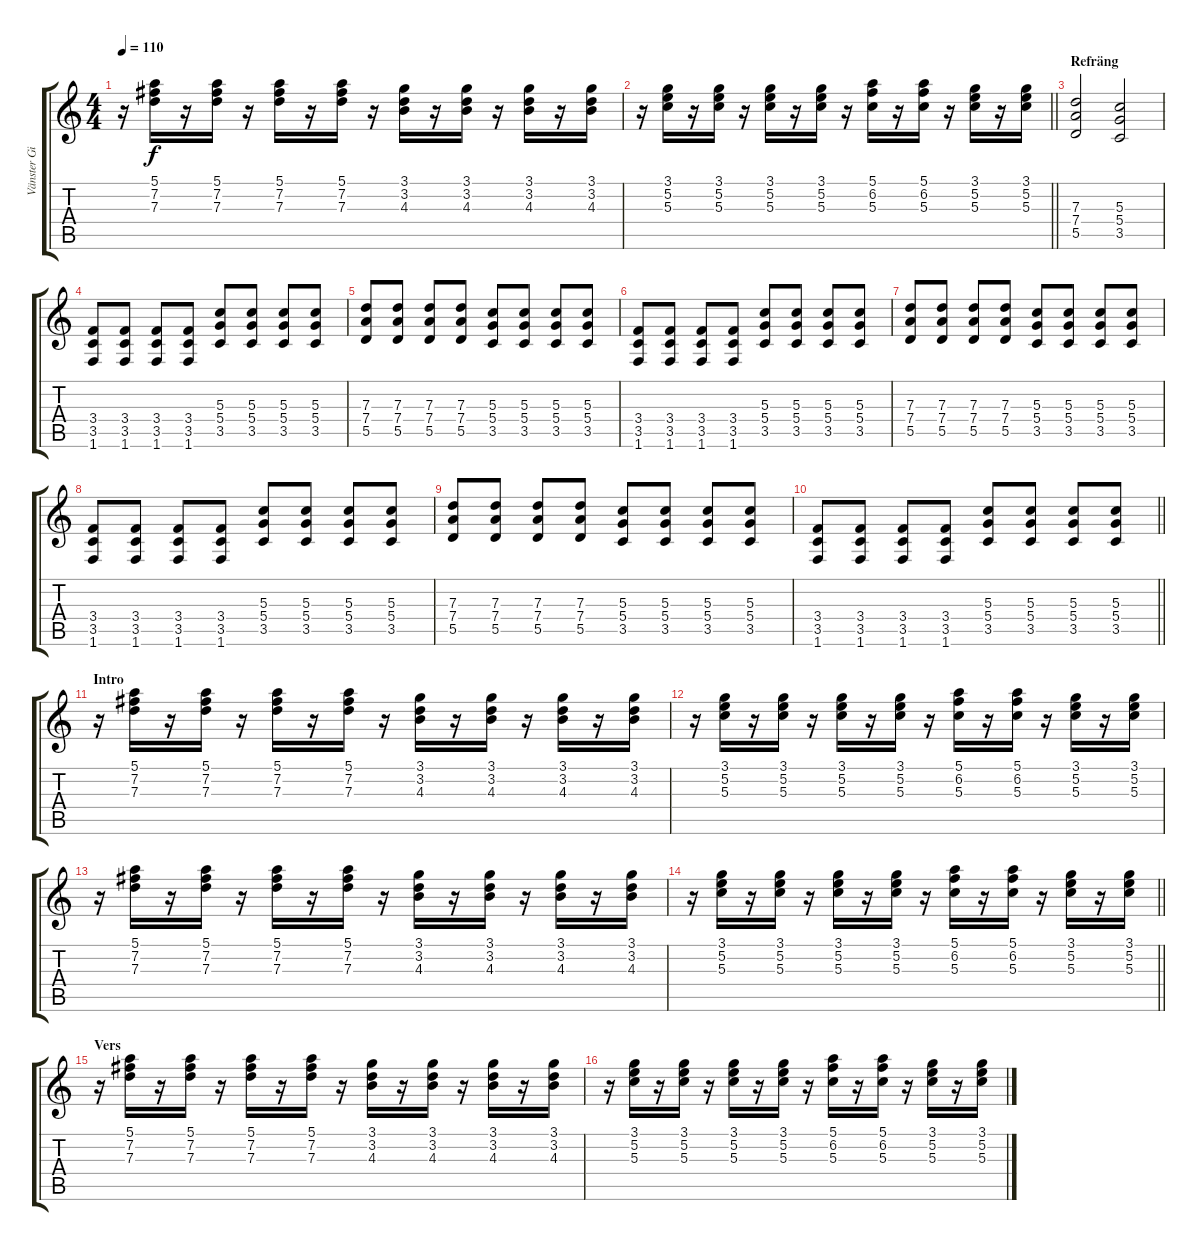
\track ("Vänster Gitarr - Mathias" "Vänster Gi") {instrument distortionguitar}
\staff {score tabs}
\tuning (E4 B3 G3 D3 A2 E2) {hide}
\ts (4 4)
\tempo 110
\clef g2
\ks c
r.16{dy f} (5.1 7.2 7.3).16 r.16 (5.1 7.2 7.3).16 r.16 (5.1 7.2 7.3).16 r.16 (5.1 7.2 7.3).16 r.16 (3.1 3.2 4.3).16 r.16 (3.1 3.2 4.3).16 r.16 (3.1 3.2 4.3).16 r.16 (3.1 3.2 4.3).16 |
\barLineRight lightlight
r.16 (3.1 5.2 5.3).16 r.16 (3.1 5.2 5.3).16 r.16 (3.1 5.2 5.3).16 r.16 (3.1 5.2 5.3).16 r.16 (5.1 6.2 5.3).16 r.16 (5.1 6.2 5.3).16 r.16 (3.1 5.2 5.3).16 r.16 (3.1 5.2 5.3).16 |
\section ("" "Refräng")
(7.3 7.4 5.5).2 (5.3 5.4 3.5).2 |
(3.4 3.5 1.6).8 (3.4 3.5 1.6).8 (3.4 3.5 1.6).8 (3.4 3.5 1.6).8 (5.3 5.4 3.5).8 (5.3 5.4 3.5).8 (5.3 5.4 3.5).8 (5.3 5.4 3.5).8 |
(7.3 7.4 5.5).8 (7.3 7.4 5.5).8 (7.3 7.4 5.5).8 (7.3 7.4 5.5).8 (5.3 5.4 3.5).8 (5.3 5.4 3.5).8 (5.3 5.4 3.5).8 (5.3 5.4 3.5).8 |
(3.4 3.5 1.6).8 (3.4 3.5 1.6).8 (3.4 3.5 1.6).8 (3.4 3.5 1.6).8 (5.3 5.4 3.5).8 (5.3 5.4 3.5).8 (5.3 5.4 3.5).8 (5.3 5.4 3.5).8 |
(7.3 7.4 5.5).8 (7.3 7.4 5.5).8 (7.3 7.4 5.5).8 (7.3 7.4 5.5).8 (5.3 5.4 3.5).8 (5.3 5.4 3.5).8 (5.3 5.4 3.5).8 (5.3 5.4 3.5).8 |
(3.4 3.5 1.6).8 (3.4 3.5 1.6).8 (3.4 3.5 1.6).8 (3.4 3.5 1.6).8 (5.3 5.4 3.5).8 (5.3 5.4 3.5).8 (5.3 5.4 3.5).8 (5.3 5.4 3.5).8 |
(7.3 7.4 5.5).8 (7.3 7.4 5.5).8 (7.3 7.4 5.5).8 (7.3 7.4 5.5).8 (5.3 5.4 3.5).8 (5.3 5.4 3.5).8 (5.3 5.4 3.5).8 (5.3 5.4 3.5).8 |
\barLineRight lightlight
(3.4 3.5 1.6).8 (3.4 3.5 1.6).8 (3.4 3.5 1.6).8 (3.4 3.5 1.6).8 (5.3 5.4 3.5).8 (5.3 5.4 3.5).8 (5.3 5.4 3.5).8 (5.3 5.4 3.5).8 |
\section ("" "Intro")
r.16 (5.1 7.2 7.3).16 r.16 (5.1 7.2 7.3).16 r.16 (5.1 7.2 7.3).16 r.16 (5.1 7.2 7.3).16 r.16 (3.1 3.2 4.3).16 r.16 (3.1 3.2 4.3).16 r.16 (3.1 3.2 4.3).16 r.16 (3.1 3.2 4.3).16 |
r.16 (3.1 5.2 5.3).16 r.16 (3.1 5.2 5.3).16 r.16 (3.1 5.2 5.3).16 r.16 (3.1 5.2 5.3).16 r.16 (5.1 6.2 5.3).16 r.16 (5.1 6.2 5.3).16 r.16 (3.1 5.2 5.3).16 r.16 (3.1 5.2 5.3).16 |
r.16 (5.1 7.2 7.3).16 r.16 (5.1 7.2 7.3).16 r.16 (5.1 7.2 7.3).16 r.16 (5.1 7.2 7.3).16 r.16 (3.1 3.2 4.3).16 r.16 (3.1 3.2 4.3).16 r.16 (3.1 3.2 4.3).16 r.16 (3.1 3.2 4.3).16 |
\barLineRight lightlight
r.16 (3.1 5.2 5.3).16 r.16 (3.1 5.2 5.3).16 r.16 (3.1 5.2 5.3).16 r.16 (3.1 5.2 5.3).16 r.16 (5.1 6.2 5.3).16 r.16 (5.1 6.2 5.3).16 r.16 (3.1 5.2 5.3).16 r.16 (3.1 5.2 5.3).16 |
\section ("" "Vers")
r.16 (5.1 7.2 7.3).16 r.16 (5.1 7.2 7.3).16 r.16 (5.1 7.2 7.3).16 r.16 (5.1 7.2 7.3).16 r.16 (3.1 3.2 4.3).16 r.16 (3.1 3.2 4.3).16 r.16 (3.1 3.2 4.3).16 r.16 (3.1 3.2 4.3).16 |
r.16 (3.1 5.2 5.3).16 r.16 (3.1 5.2 5.3).16 r.16 (3.1 5.2 5.3).16 r.16 (3.1 5.2 5.3).16 r.16 (5.1 6.2 5.3).16 r.16 (5.1 6.2 5.3).16 r.16 (3.1 5.2 5.3).16 r.16 (3.1 5.2 5.3).16
